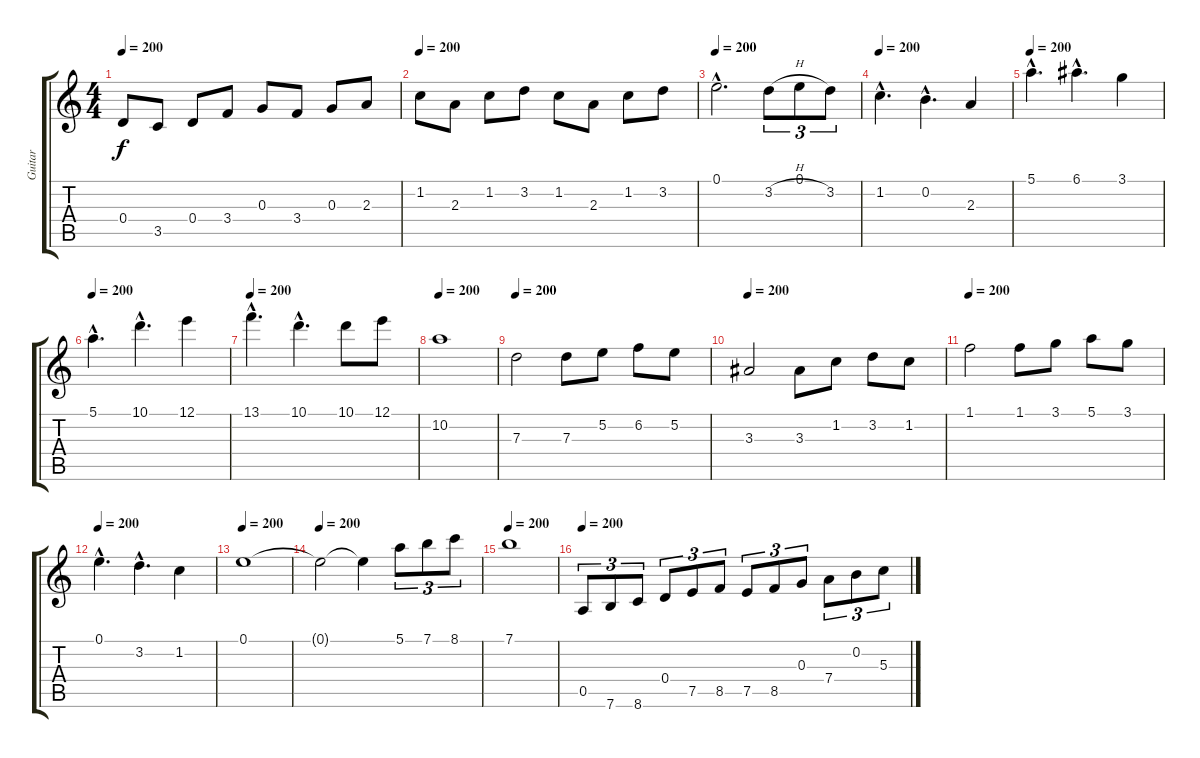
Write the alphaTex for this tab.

\track ("Guitar " "Guitar ") {instrument overdrivenguitar}
\staff {score tabs}
\tuning (E4 B3 G3 D3 A2 E2) {hide}
\ts (4 4)
\tempo 200
\clef g2
\ks c
0.4.8{dy f} 3.5.8 0.4.8 3.4.8 0.3.8 3.4.8 0.3.8 2.3.8 |
\tempo 200
1.2.8 2.3.8 1.2.8 3.2.8 1.2.8 2.3.8 1.2.8 3.2.8 |
\tempo 200
0.1{hac}.2{d} 3.2{h}.8{tu (3 2)} 0.1.8{tu (3 2)} 3.2.8{tu (3 2)} |
\tempo 200
1.2{hac}.4{d} 0.2{hac}.4{d} 2.3.4 |
\tempo 200
5.1{hac}.4{d} 6.1{hac}.4{d} 3.1.4 |
\tempo 200
5.1{hac}.4{d} 10.1{hac}.4{d} 12.1.4 |
\tempo 200
13.1{hac}.4{d} 10.1{hac}.4{d} 10.1.8 12.1.8 |
\tempo 200
10.2.1 |
\tempo 200
7.3.2 7.3.8 5.2.8 6.2.8 5.2.8 |
\tempo 200
3.3.2 3.3.8 1.2.8 3.2.8 1.2.8 |
\tempo 200
1.1.2 1.1.8 3.1.8 5.1.8 3.1.8 |
\tempo 200
0.1{hac}.4{d} 3.2{hac}.4{d} 1.2.4 |
\tempo 200
0.1.1 |
\tempo 200
0.1{t}.2 0.1{t}.4 5.1.8{tu (3 2)} 7.1.8{tu (3 2)} 8.1.8{tu (3 2)} |
\tempo 200
7.1.1 |
\tempo 200
0.5.8{tu (3 2)} 7.6.8{tu (3 2)} 8.6.8{tu (3 2)} 0.4.8{tu (3 2)} 7.5.8{tu (3 2)} 8.5.8{tu (3 2)} 7.5.8{tu (3 2)} 8.5.8{tu (3 2)} 0.3.8{tu (3 2)} 7.4.8{tu (3 2)} 0.2.8{tu (3 2)} 5.3.8{tu (3 2)}
